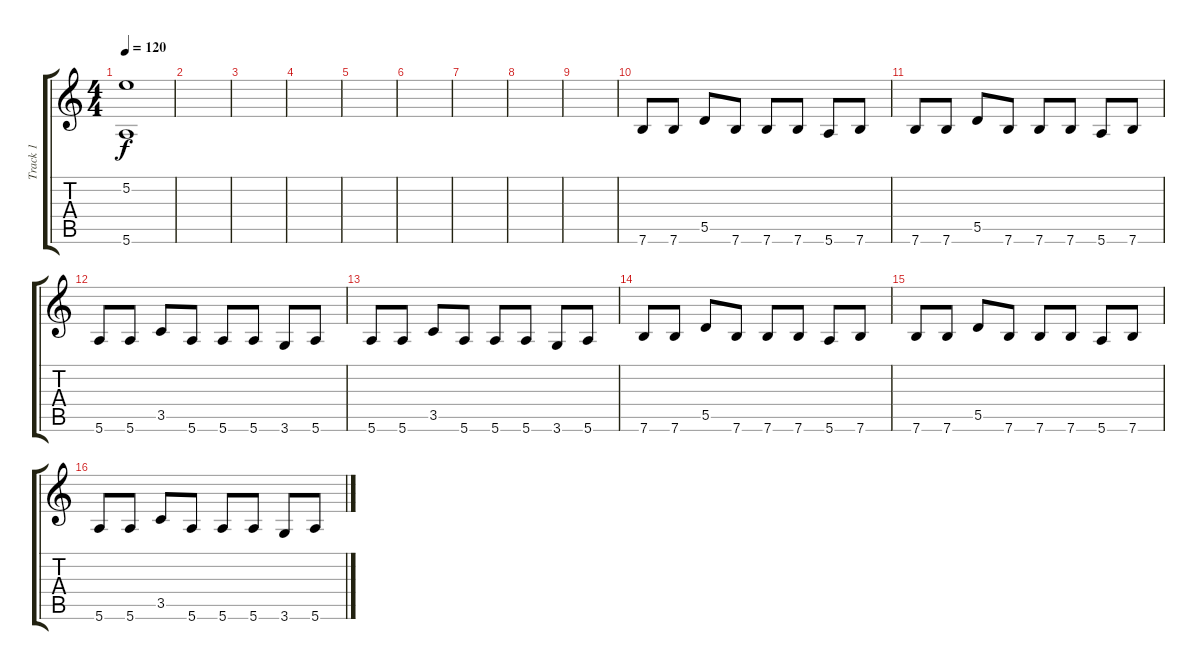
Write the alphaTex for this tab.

\track ("Track 1" "Track 1") {instrument overdrivenguitar}
\staff {score tabs}
\tuning (E4 B3 G3 D3 A2 E2) {hide}
\ts (4 4)
\tempo 120
\clef g2
\ks c
(5.2{t} 5.6{t}).1{dy f} |
|
|
|
|
|
|
|
|
7.6.8 7.6.8 5.5.8 7.6.8 7.6.8 7.6.8 5.6.8 7.6.8 |
7.6.8 7.6.8 5.5.8 7.6.8 7.6.8 7.6.8 5.6.8 7.6.8 |
5.6.8 5.6.8 3.5.8 5.6.8 5.6.8 5.6.8 3.6.8 5.6.8 |
5.6.8 5.6.8 3.5.8 5.6.8 5.6.8 5.6.8 3.6.8 5.6.8 |
7.6.8 7.6.8 5.5.8 7.6.8 7.6.8 7.6.8 5.6.8 7.6.8 |
7.6.8 7.6.8 5.5.8 7.6.8 7.6.8 7.6.8 5.6.8 7.6.8 |
5.6.8 5.6.8 3.5.8 5.6.8 5.6.8 5.6.8 3.6.8 5.6.8
